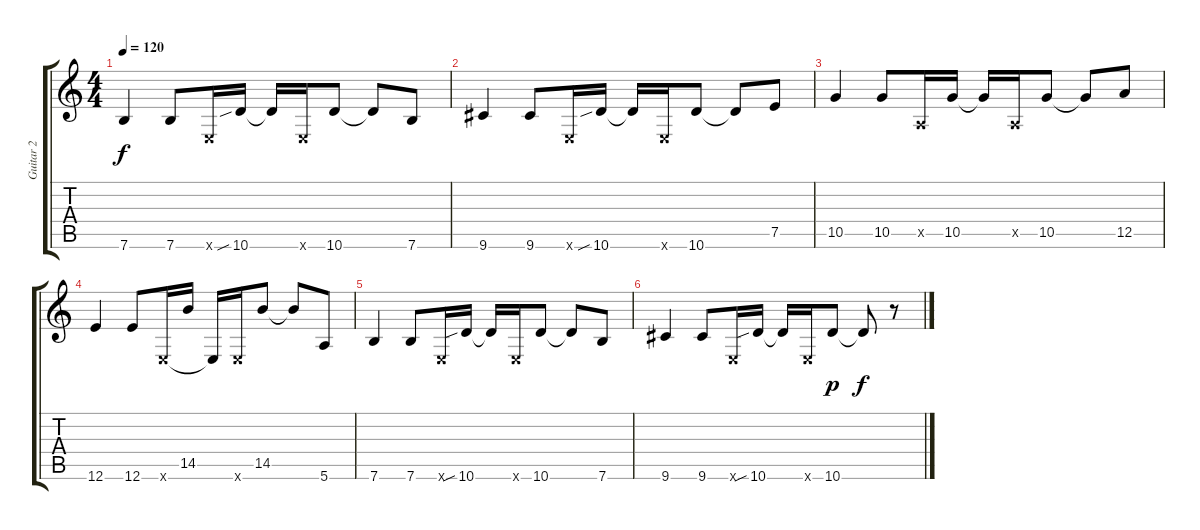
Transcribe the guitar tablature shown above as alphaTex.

\track ("Guitar 2" "Guitar 2") {instrument overdrivenguitar}
\staff {score tabs}
\tuning (E4 B3 G3 D3 A2 E2) {hide}
\ts (4 4)
\tempo 120
\clef g2
\ks c
7.6.4{dy f} 7.6.8 0.6{x}.16 10.6{sib}.16 10.6{t}.16 0.6{x}.16 10.6.8 10.6{t}.8 7.6.8 |
9.6.4 9.6.8 0.6{x}.16 10.6{sib}.16 10.6{t}.16 0.6{x}.16 10.6.8 10.6{t}.8 7.5.8 |
10.5.4 10.5.8 0.5{x}.16 10.5.16 10.5{t}.16 0.5{x}.16 10.5.8 10.5{t}.8 12.5.8 |
12.6.4 12.6.8 0.6{x}.16 14.5.16 0.6{t}.16 0.6{x}.16 14.5.8 14.5{t}.8 5.6.8 |
7.6.4 7.6.8 0.6{x}.16 10.6{sib}.16 10.6{t}.16 0.6{x}.16 10.6.8 10.6{t}.8 7.6.8 |
9.6.4 9.6.8 0.6{x}.16 10.6{sib}.16 10.6{t}.16 0.6{x}.16 10.6.8{dy p} 10.6{t}.8{dy f} r.8
